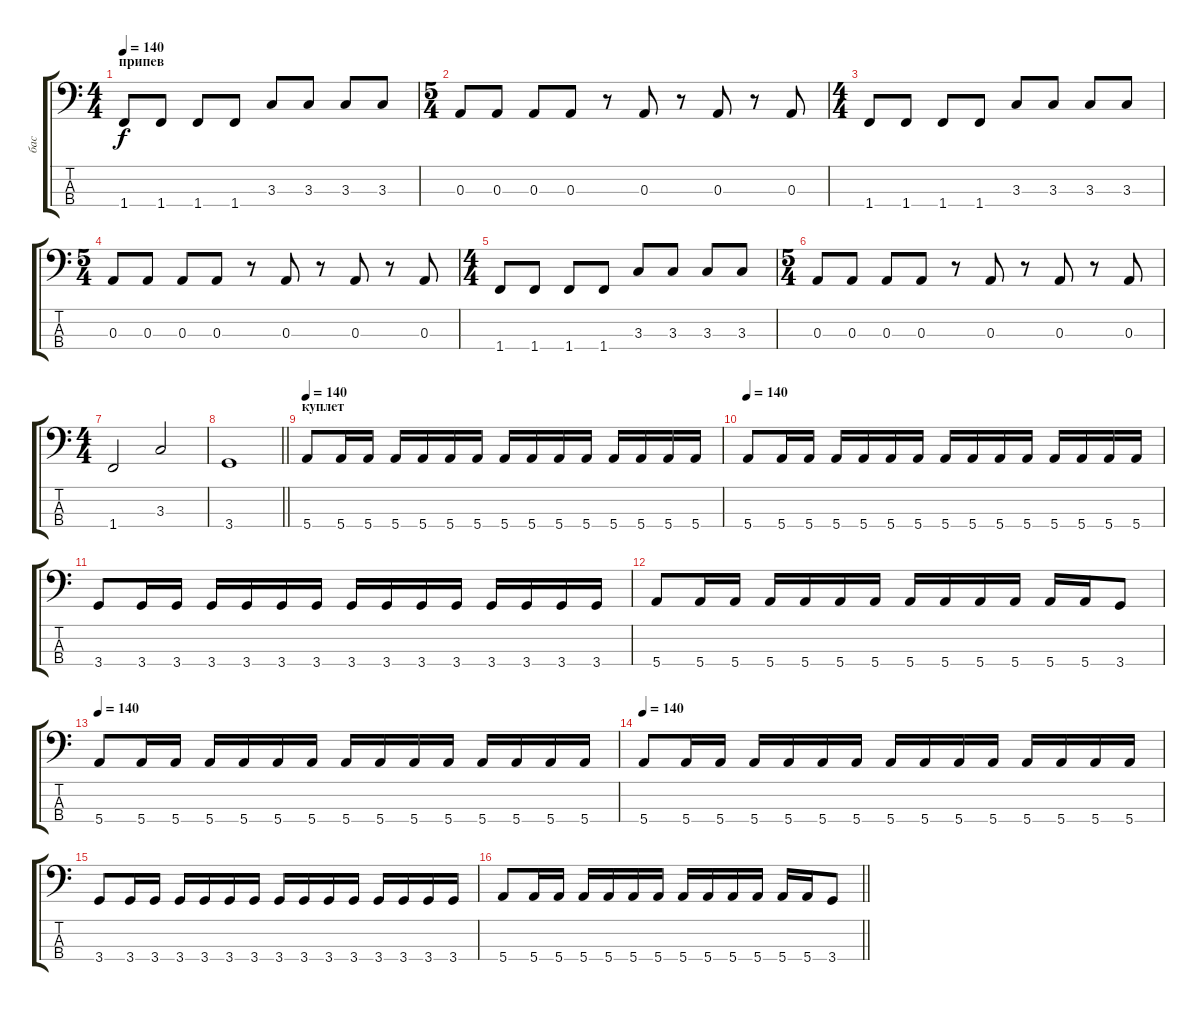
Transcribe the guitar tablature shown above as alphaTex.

\track ("бас" "бас") {instrument electricbasspick}
\staff {score tabs}
\tuning (G2 D2 A1 E1) {hide}
\ts (4 4)
\section ("" "припев")
\tempo 140
\clef f4
\ks c
1.4.8{dy f} 1.4.8 1.4.8 1.4.8 3.3.8 3.3.8 3.3.8 3.3.8 |
\ts (5 4)
0.3.8 0.3.8 0.3.8 0.3.8 r.8 0.3.8 r.8 0.3.8 r.8 0.3.8 |
\ts (4 4)
1.4.8 1.4.8 1.4.8 1.4.8 3.3.8 3.3.8 3.3.8 3.3.8 |
\ts (5 4)
0.3.8 0.3.8 0.3.8 0.3.8 r.8 0.3.8 r.8 0.3.8 r.8 0.3.8 |
\ts (4 4)
1.4.8 1.4.8 1.4.8 1.4.8 3.3.8 3.3.8 3.3.8 3.3.8 |
\ts (5 4)
0.3.8 0.3.8 0.3.8 0.3.8 r.8 0.3.8 r.8 0.3.8 r.8 0.3.8 |
\ts (4 4)
1.4.2 3.3.2 |
\barLineRight lightlight
3.4.1 |
\section ("" "куплет")
\tempo 140
5.4.8 5.4.16 5.4.16 5.4.16 5.4.16 5.4.16 5.4.16 5.4.16 5.4.16 5.4.16 5.4.16 5.4.16 5.4.16 5.4.16 5.4.16 |
\tempo 140
5.4.8 5.4.16 5.4.16 5.4.16 5.4.16 5.4.16 5.4.16 5.4.16 5.4.16 5.4.16 5.4.16 5.4.16 5.4.16 5.4.16 5.4.16 |
3.4.8 3.4.16 3.4.16 3.4.16 3.4.16 3.4.16 3.4.16 3.4.16 3.4.16 3.4.16 3.4.16 3.4.16 3.4.16 3.4.16 3.4.16 |
5.4.8 5.4.16 5.4.16 5.4.16 5.4.16 5.4.16 5.4.16 5.4.16 5.4.16 5.4.16 5.4.16 5.4.16 5.4.16 3.4.8 |
\tempo 140
5.4.8 5.4.16 5.4.16 5.4.16 5.4.16 5.4.16 5.4.16 5.4.16 5.4.16 5.4.16 5.4.16 5.4.16 5.4.16 5.4.16 5.4.16 |
\tempo 140
5.4.8 5.4.16 5.4.16 5.4.16 5.4.16 5.4.16 5.4.16 5.4.16 5.4.16 5.4.16 5.4.16 5.4.16 5.4.16 5.4.16 5.4.16 |
3.4.8 3.4.16 3.4.16 3.4.16 3.4.16 3.4.16 3.4.16 3.4.16 3.4.16 3.4.16 3.4.16 3.4.16 3.4.16 3.4.16 3.4.16 |
\barLineRight lightlight
5.4.8 5.4.16 5.4.16 5.4.16 5.4.16 5.4.16 5.4.16 5.4.16 5.4.16 5.4.16 5.4.16 5.4.16 5.4.16 3.4.8
